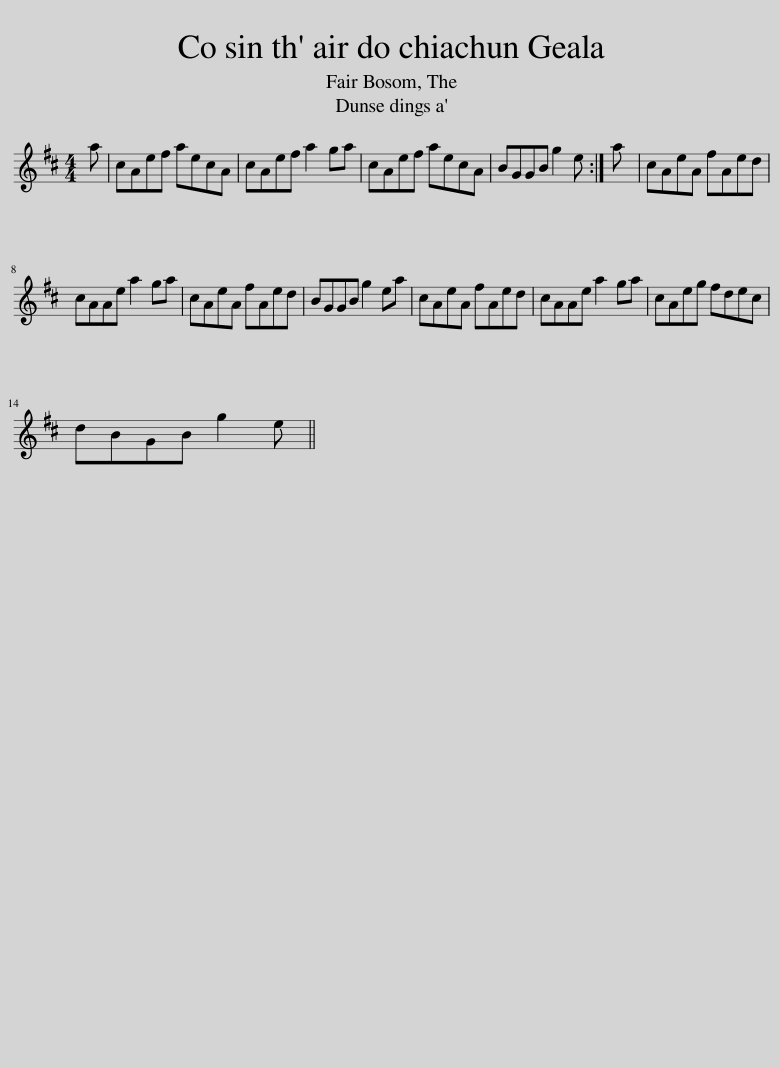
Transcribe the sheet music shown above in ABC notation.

X:1
L:1/8
M:4/4
I:linebreak $
K:D
V:1 treble
V:1
 a | cAef aecA | cAef a2 ga | cAef aecA | BGGB g2 e :| %5
 a | cAeA fAed |$ cAAe a2 ga | cAeA fAed | BGGB g2 ea | %10
 cAeA fAed | cAAe a2 ga | cAeg fdec |$ dBGB g2 e || %14
